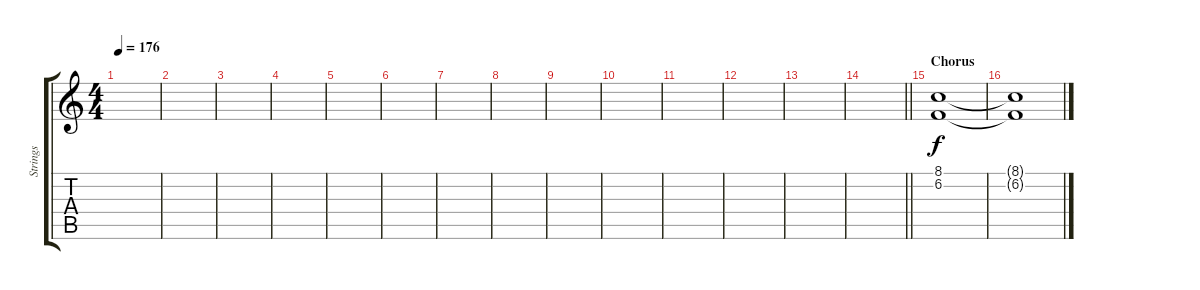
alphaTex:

\track ("Strings" "Strings") {instrument synthstrings2}
\staff {score tabs}
\tuning (E4 B3 G3 D3 A2 E2) {hide}
\ts (4 4)
\tempo 176
\clef g2
\ks c
|
|
|
|
|
|
|
|
|
|
|
|
|
\barLineRight lightlight
|
\section ("" "Chorus")
(8.1 6.2).1 |
(8.1{t} 6.2{t}).1
